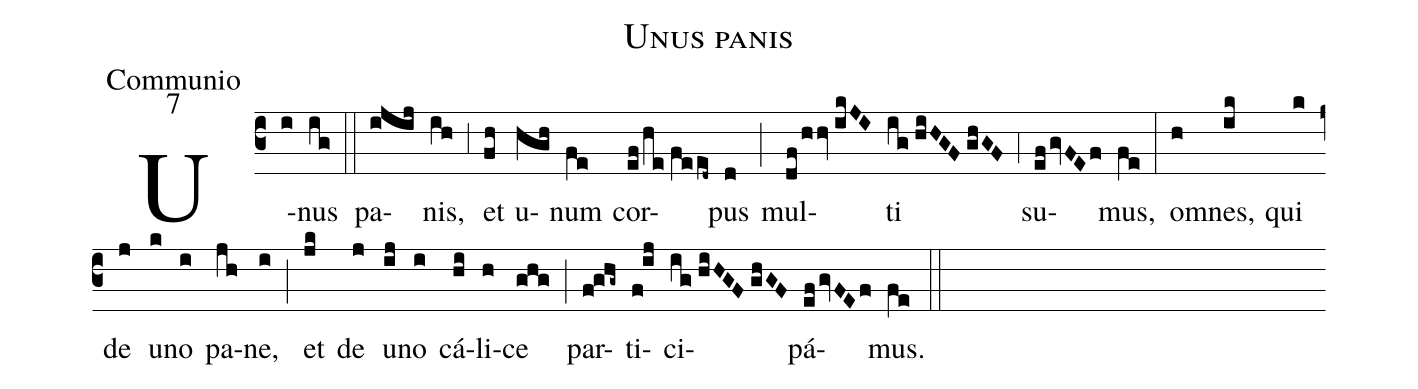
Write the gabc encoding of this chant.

name:Unus panis;
office-part:Communio;
mode:7;
%%
(c3) U(i)nus(ig) (::)
pa(ijij)nis,(ih) (,3) et(fh) u(hgh)num(fe) cor(ef/he//feed~)pus(d) (;) mul(df/hhv//ikJI)ti(ig//hiHGF//ghGF) (,4) su(ef/gvFEf)mus,(fe) (:)
om(h)nes,(ik) qui(k) de(j) u(k)no(i) pa(jh)ne,(i) (;) et(jk) de(j) u(ij)no(i) cá(hi)li(h)ce(ghg) (;) par(f!ghg~)ti(f!ij)ci(ig//hiHGF//ghGF)pá(ef/gvFEf)mus.(fe) (::)
